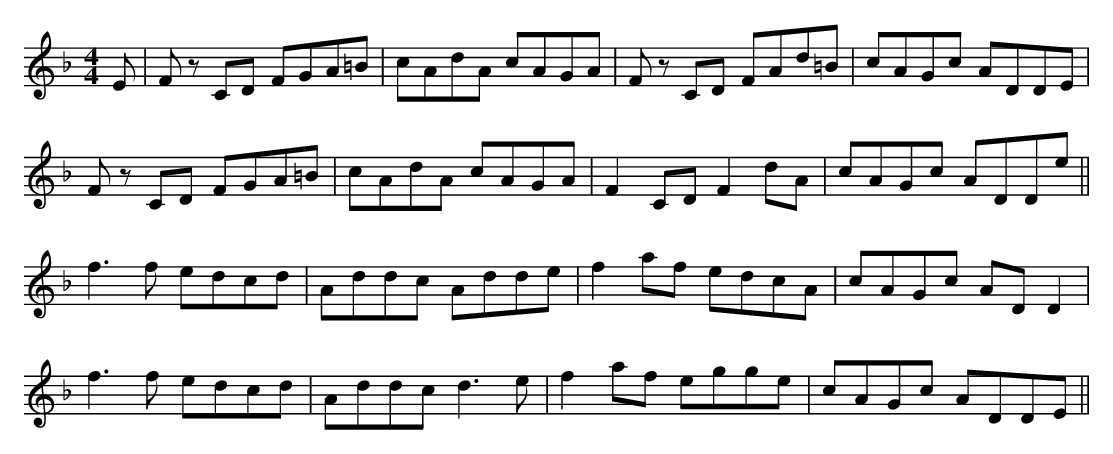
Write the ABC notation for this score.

X:1
M:4/4
K:F
E|F z1 CD FGA=B|cAdA cAGA|F z1 CD FAd=B|cAGc ADDE|
F z1 CD FGA=B|cAdA cAGA|F2CD F2dA|cAGc ADDe||
f3f edcd|Addc Adde|f2af edcA|cAGc ADD2|
f3f edcd|Addc d3e|f2 af egge|cAGc ADDE||
